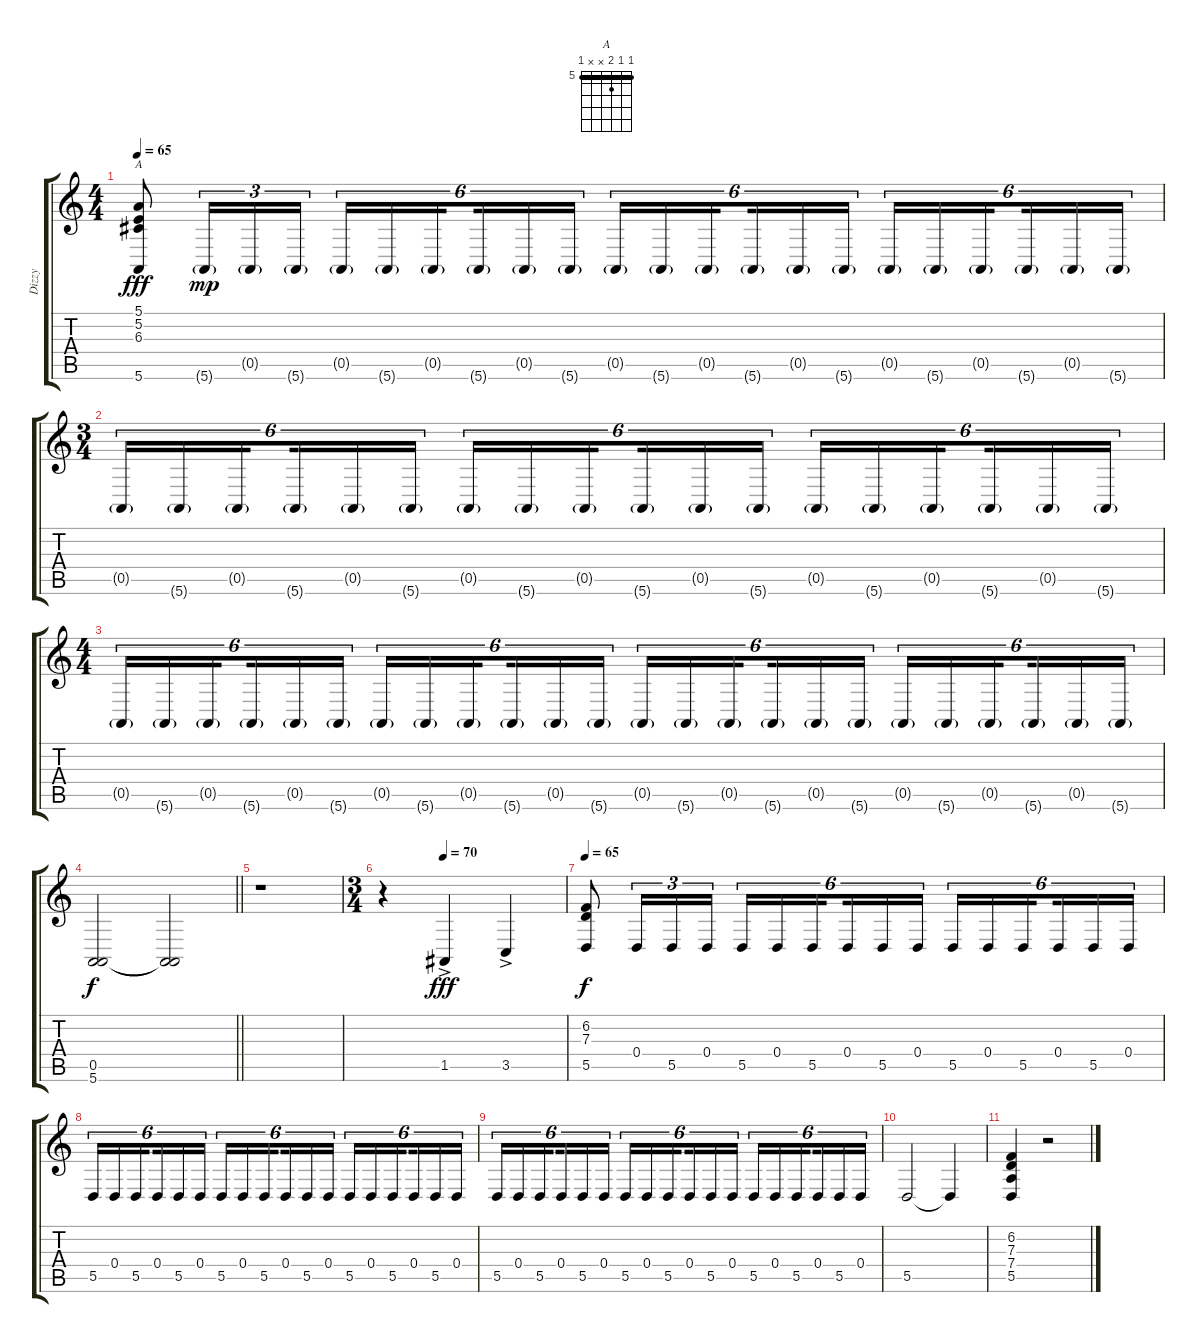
\track ("Dizzy" "Dizzy") {instrument electricgrandpiano}
\staff {score tabs}
\tuning (E4 B3 G3 D3 A2 E2) {hide}
\chord ("A" 5 5 6 x x 5) {firstfret 5 barre 5}
\ts (4 4)
\tempo 65
\clef g2
\ks c
(5.1 5.2 6.3 5.6).8{ch "A" dy fff} 5.6{g}.16{tu (3 2) dy mp} 0.5{g}.16{tu (3 2)} 5.6{g}.16{tu (3 2)} 0.5{g}.16{tu (6 4)} 5.6{g}.16{tu (6 4)} 0.5{g}.16{tu (6 4) beam splitsecondary} 5.6{g}.16{tu (6 4)} 0.5{g}.16{tu (6 4)} 5.6{g}.16{tu (6 4)} 0.5{g}.16{tu (6 4)} 5.6{g}.16{tu (6 4)} 0.5{g}.16{tu (6 4) beam splitsecondary} 5.6{g}.16{tu (6 4)} 0.5{g}.16{tu (6 4)} 5.6{g}.16{tu (6 4)} 0.5{g}.16{tu (6 4)} 5.6{g}.16{tu (6 4)} 0.5{g}.16{tu (6 4) beam splitsecondary} 5.6{g}.16{tu (6 4)} 0.5{g}.16{tu (6 4)} 5.6{g}.16{tu (6 4)} |
\ts (3 4)
0.5{g}.16{tu (6 4)} 5.6{g}.16{tu (6 4)} 0.5{g}.16{tu (6 4) beam splitsecondary} 5.6{g}.16{tu (6 4)} 0.5{g}.16{tu (6 4)} 5.6{g}.16{tu (6 4)} 0.5{g}.16{tu (6 4)} 5.6{g}.16{tu (6 4)} 0.5{g}.16{tu (6 4) beam splitsecondary} 5.6{g}.16{tu (6 4)} 0.5{g}.16{tu (6 4)} 5.6{g}.16{tu (6 4)} 0.5{g}.16{tu (6 4)} 5.6{g}.16{tu (6 4)} 0.5{g}.16{tu (6 4) beam splitsecondary} 5.6{g}.16{tu (6 4)} 0.5{g}.16{tu (6 4)} 5.6{g}.16{tu (6 4)} |
\ts (4 4)
0.5{g}.16{tu (6 4)} 5.6{g}.16{tu (6 4)} 0.5{g}.16{tu (6 4) beam splitsecondary} 5.6{g}.16{tu (6 4)} 0.5{g}.16{tu (6 4)} 5.6{g}.16{tu (6 4)} 0.5{g}.16{tu (6 4)} 5.6{g}.16{tu (6 4)} 0.5{g}.16{tu (6 4) beam splitsecondary} 5.6{g}.16{tu (6 4)} 0.5{g}.16{tu (6 4)} 5.6{g}.16{tu (6 4)} 0.5{g}.16{tu (6 4)} 5.6{g}.16{tu (6 4)} 0.5{g}.16{tu (6 4) beam splitsecondary} 5.6{g}.16{tu (6 4)} 0.5{g}.16{tu (6 4)} 5.6{g}.16{tu (6 4)} 0.5{g}.16{tu (6 4)} 5.6{g}.16{tu (6 4)} 0.5{g}.16{tu (6 4) beam splitsecondary} 5.6{g}.16{tu (6 4)} 0.5{g}.16{tu (6 4)} 5.6{g}.16{tu (6 4)} |
\barLineRight lightlight
(0.5 5.6).2{dy f} (0.5{t} 5.6{t}).2 |
r.1 |
\ts (3 4)
\tempo (70 0.3333333333333333)
r.4 1.5{ac}.4{dy fff} 3.5{ac}.4 |
\tempo 65
(6.2 7.3 5.5).8{dy f} 0.4.16{tu (3 2)} 5.5.16{tu (3 2)} 0.4.16{tu (3 2)} 5.5.16{tu (6 4)} 0.4.16{tu (6 4)} 5.5.16{tu (6 4) beam splitsecondary} 0.4.16{tu (6 4)} 5.5.16{tu (6 4)} 0.4.16{tu (6 4)} 5.5.16{tu (6 4)} 0.4.16{tu (6 4)} 5.5.16{tu (6 4) beam splitsecondary} 0.4.16{tu (6 4)} 5.5.16{tu (6 4)} 0.4.16{tu (6 4)} |
5.5.16{tu (6 4)} 0.4.16{tu (6 4)} 5.5.16{tu (6 4) beam splitsecondary} 0.4.16{tu (6 4)} 5.5.16{tu (6 4)} 0.4.16{tu (6 4)} 5.5.16{tu (6 4)} 0.4.16{tu (6 4)} 5.5.16{tu (6 4) beam splitsecondary} 0.4.16{tu (6 4)} 5.5.16{tu (6 4)} 0.4.16{tu (6 4)} 5.5.16{tu (6 4)} 0.4.16{tu (6 4)} 5.5.16{tu (6 4) beam splitsecondary} 0.4.16{tu (6 4)} 5.5.16{tu (6 4)} 0.4.16{tu (6 4)} |
5.5.16{tu (6 4)} 0.4.16{tu (6 4)} 5.5.16{tu (6 4) beam splitsecondary} 0.4.16{tu (6 4)} 5.5.16{tu (6 4)} 0.4.16{tu (6 4)} 5.5.16{tu (6 4)} 0.4.16{tu (6 4)} 5.5.16{tu (6 4) beam splitsecondary} 0.4.16{tu (6 4)} 5.5.16{tu (6 4)} 0.4.16{tu (6 4)} 5.5.16{tu (6 4)} 0.4.16{tu (6 4)} 5.5.16{tu (6 4) beam splitsecondary} 0.4.16{tu (6 4)} 5.5.16{tu (6 4)} 0.4.16{tu (6 4)} |
5.5.2 5.5{t}.4 |
(6.2 7.3 7.4 5.5).4 r.2
